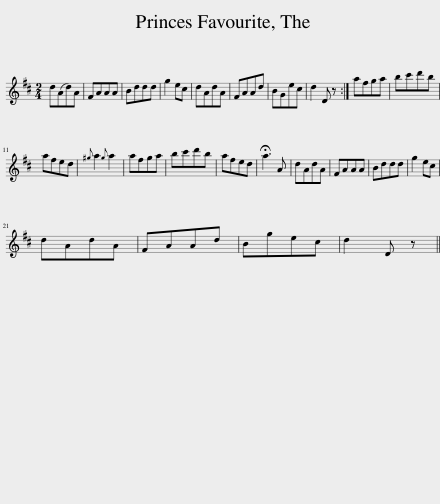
X:1
L:1/8
M:2/4
I:linebreak $
K:D
V:1 treble
V:1
 d(Ad)A | FAAA | Bddd | g2 ec | dAdA | %5
 FAAd | BGec | d2 D z :| afga | bc'd'b |$ %10
 afed |{^g} a2{g} a2 | afga | bc'd'b | afed | %15
 !fermata!a3 A | dAdA | FAAA | Bddd | g2 ec |$ %20
 dAdA | FAAd | Bgec | d2 D z || %24
